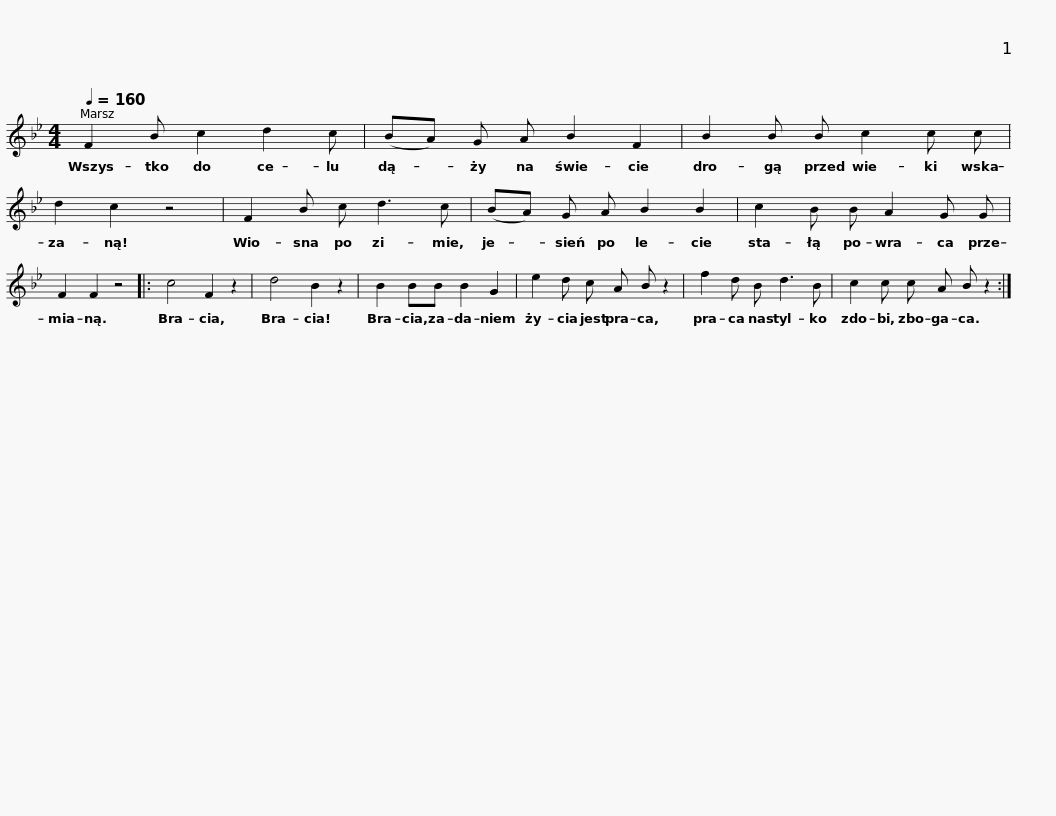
X:1
L:1/8
Q:1/4=160
M:4/4
I:linebreak $
K:Bb
V:1 treble
V:1
 F2 B c2 d2 c | (BA) G A B2 F2 | B2 B B c2 c c | d2 c2 z4 | F2 B c d3 c |$ %5
 (BA) G A B2 B2 | c2 B B A2 G G | F2 F2 z4 |: c4 F2 z2 | d4 B2 z2 | %10
 B2 BB B2 G2 |$ e2 d c A B z2 | f2 d B d3 B | c2 c c A B z2 :| %14
